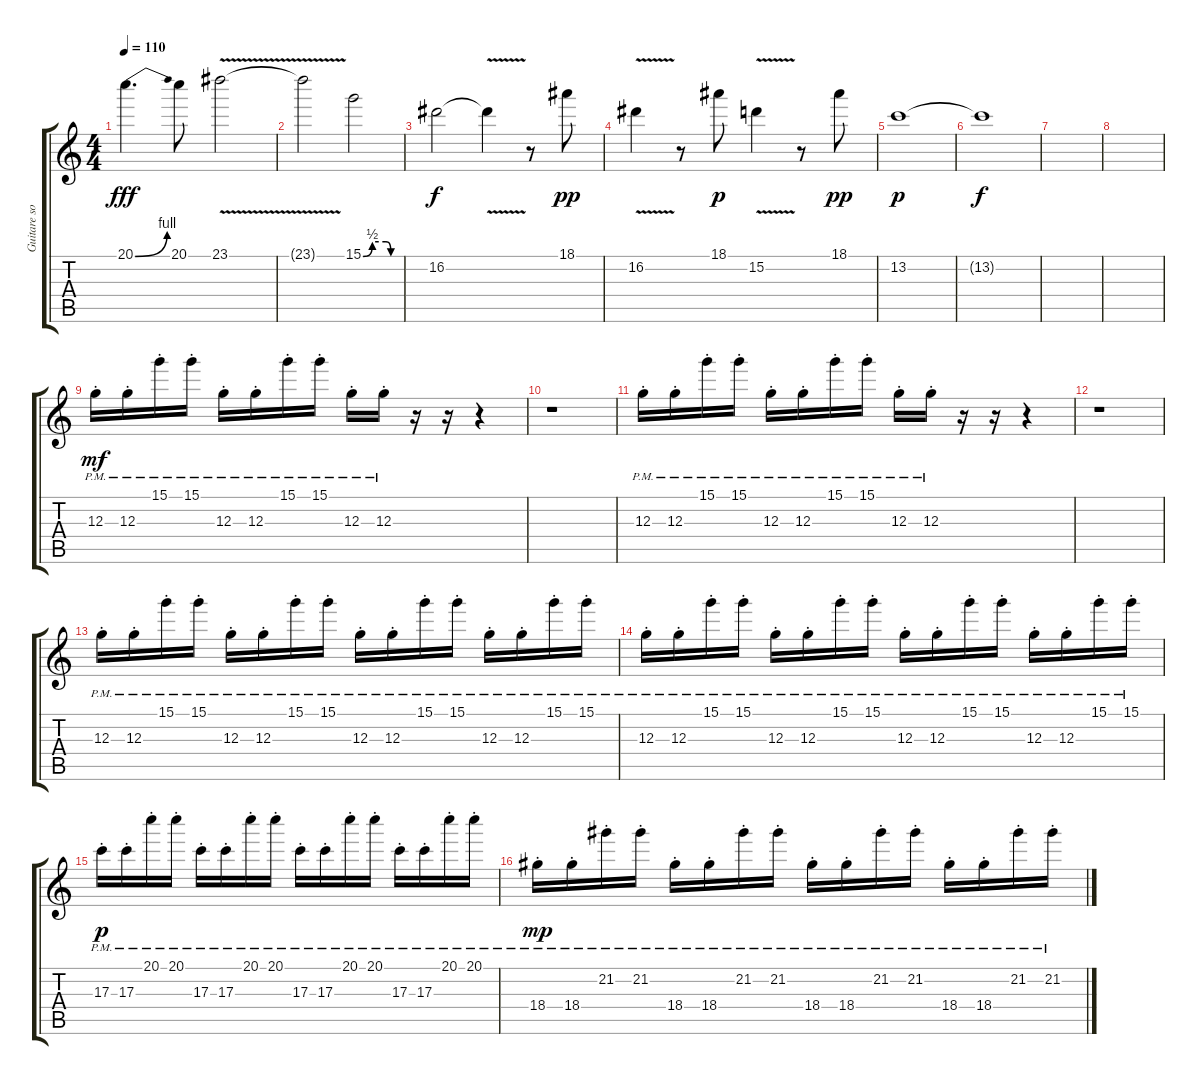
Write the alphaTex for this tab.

\track ("Guitare solo" "Guitare so") {instrument overdrivenguitar}
\staff {score tabs}
\tuning (E4 B3 G3 D3 A2 E2) {hide}
\ts (4 4)
\tempo 110
\clef g2
\ks c
20.1{be (bend 0 0 60 4)}.4{d dy fff} 20.1.8 23.1{v}.2 |
23.1{t}.2 15.1{be (custom 0 0 15 2 37 2 45 0 60 0)}.2 |
16.2.2{dy f} 16.2{v t}.4 r.8 18.1.8{dy pp} |
16.2{v}.4 r.8 18.1.8{dy p} 15.2{v}.4 r.8 18.1.8{dy pp} |
13.2.1{dy p} |
13.2{t}.1{dy f} |
|
|
12.3{pm st}.16{dy mf volume 6 instrument overdrivenguitar} 12.3{pm st}.16 15.1{pm st}.16 15.1{pm st}.16 12.3{pm st}.16 12.3{pm st}.16 15.1{pm st}.16 15.1{pm st}.16 12.3{pm st}.16 12.3{pm st}.16 r.16 r.16 r.4 |
r.1 |
12.3{pm st}.16 12.3{pm st}.16 15.1{pm st}.16 15.1{pm st}.16 12.3{pm st}.16 12.3{pm st}.16 15.1{pm st}.16 15.1{pm st}.16 12.3{pm st}.16 12.3{pm st}.16 r.16 r.16 r.4 |
r.1 |
12.3{pm st}.16 12.3{pm st}.16 15.1{pm st}.16 15.1{pm st}.16 12.3{pm st}.16 12.3{pm st}.16 15.1{pm st}.16 15.1{pm st}.16 12.3{pm st}.16 12.3{pm st}.16 15.1{pm st}.16 15.1{pm st}.16 12.3{pm st}.16 12.3{pm st}.16 15.1{pm st}.16 15.1{pm st}.16 |
12.3{pm st}.16 12.3{pm st}.16 15.1{pm st}.16 15.1{pm st}.16 12.3{pm st}.16 12.3{pm st}.16 15.1{pm st}.16 15.1{pm st}.16 12.3{pm st}.16 12.3{pm st}.16 15.1{pm st}.16 15.1{pm st}.16 12.3{pm st}.16 12.3{pm st}.16 15.1{pm st}.16 15.1{pm st}.16 |
17.3{pm st}.16{dy p} 17.3{pm st}.16 20.1{pm st}.16 20.1{pm st}.16 17.3{pm st}.16 17.3{pm st}.16 20.1{pm st}.16 20.1{pm st}.16 17.3{pm st}.16 17.3{pm st}.16 20.1{pm st}.16 20.1{pm st}.16 17.3{pm st}.16 17.3{pm st}.16 20.1{pm st}.16 20.1{pm st}.16 |
18.4{pm st}.16{dy mp} 18.4{pm st}.16 21.2{pm st}.16 21.2{pm st}.16 18.4{pm st}.16 18.4{pm st}.16 21.2{pm st}.16 21.2{pm st}.16 18.4{pm st}.16 18.4{pm st}.16 21.2{pm st}.16 21.2{pm st}.16 18.4{pm st}.16 18.4{pm st}.16 21.2{pm st}.16 21.2{pm st}.16
